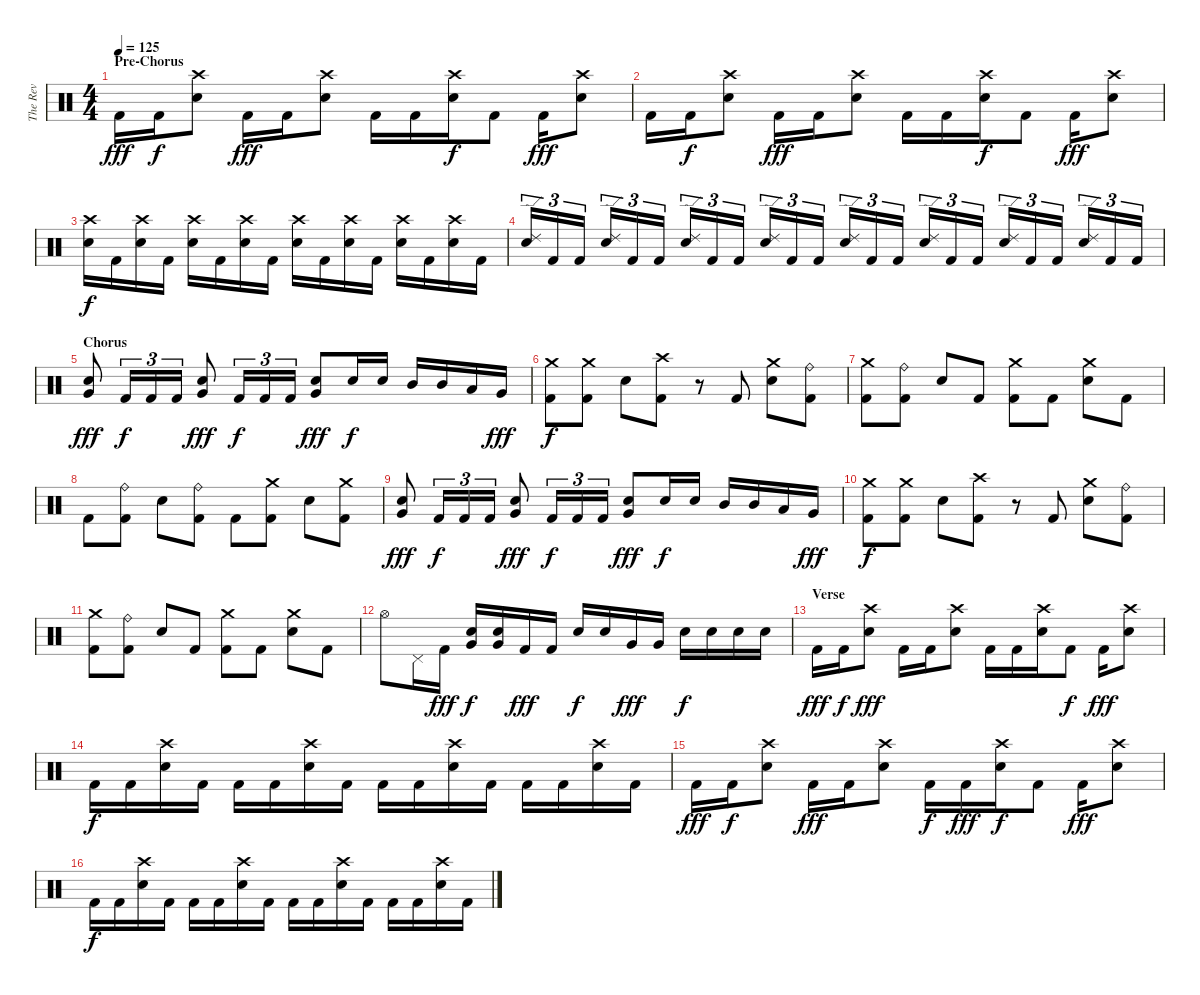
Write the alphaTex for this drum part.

\track ("The Rev" "The Rev") {instrument percussion}
\staff {score}
\articulation defaults
\ts (4 4)
\section ("" "Pre-Chorus")
\tempo 125
\clef neutral
\ks c "Kick (hit) 2".16{dy fff} "Kick (hit) 2".16{dy f}
("Crash high (hit)" "Electric Snare (hit)").8 "Kick (hit) 2".16{dy fff} "Kick (hit) 2".16 ("Crash high (hit)" "Electric Snare (hit)").8 "Kick (hit) 2".16 "Kick (hit) 2".16 ("Crash high (hit)" "Electric Snare (hit)").16{dy f} "Kick (hit) 2".8 "Kick (hit) 2".16{dy fff} ("Crash high (hit)" "Electric Snare (hit)").8 |
"Kick (hit) 2".16 "Kick (hit) 2".16{dy f} ("Crash high (hit)" "Electric Snare (hit)").8 "Kick (hit) 2".16{dy fff} "Kick (hit) 2".16 ("Crash high (hit)" "Electric Snare (hit)").8 "Kick (hit) 2".16 "Kick (hit) 2".16 ("Crash high (hit)" "Electric Snare (hit)").16{dy f} "Kick (hit) 2".8 "Kick (hit) 2".16{dy fff} ("Crash high (hit)" "Electric Snare (hit)").8 |
("Crash high (hit)" "Electric Snare (hit)").16{dy f} "Kick (hit) 2".16 ("Crash high (hit)" "Electric Snare (hit)").16 "Kick (hit) 2".16 ("Crash high (hit)" "Electric Snare (hit)").16 "Kick (hit) 2".16 ("Crash high (hit)" "Electric Snare (hit)").16 "Kick (hit) 2".16 ("Crash high (hit)" "Electric Snare (hit)").16 "Kick (hit) 2".16 ("Crash high (hit)" "Electric Snare (hit)").16 "Kick (hit) 2".16 ("Crash high (hit)" "Electric Snare (hit)").16 "Kick (hit) 2".16 ("Crash high (hit)" "Electric Snare (hit)").16 "Kick (hit) 2".16 |
("Ride (edge) 2" "Electric Snare (hit)").16{tu (3 2)} "Kick (hit) 2".16{tu (3 2)} "Kick (hit) 2".16{tu (3 2)} ("Ride (edge) 2" "Electric Snare (hit)").16{tu (3 2)} "Kick (hit) 2".16{tu (3 2)} "Kick (hit) 2".16{tu (3 2)} ("Ride (edge) 2" "Electric Snare (hit)").16{tu (3 2)} "Kick (hit) 2".16{tu (3 2)} "Kick (hit) 2".16{tu (3 2)} ("Ride (edge) 2" "Electric Snare (hit)").16{tu (3 2)} "Kick (hit) 2".16{tu (3 2)} "Kick (hit) 2".16{tu (3 2)} ("Ride (edge) 2" "Electric Snare (hit)").16{tu (3 2)} "Kick (hit) 2".16{tu (3 2)} "Kick (hit) 2".16{tu (3 2)} ("Ride (edge) 2" "Electric Snare (hit)").16{tu (3 2)} "Kick (hit) 2".16{tu (3 2)} "Kick (hit) 2".16{tu (3 2)} ("Ride (edge) 2" "Electric Snare (hit)").16{tu (3 2)} "Kick (hit) 2".16{tu (3 2)} "Kick (hit) 2".16{tu (3 2)} ("Ride (edge) 2" "Electric Snare (hit)").16{tu (3 2)} "Kick (hit) 2".16{tu (3 2)} "Kick (hit) 2".16{tu (3 2)} |
\section ("" "Chorus")
("Very Low Tom (hit)" "Electric Snare (hit)").8{dy fff} "Kick (hit) 2".16{tu (3 2) dy f} "Kick (hit) 2".16{tu (3 2)} "Kick (hit) 2".16{tu (3 2)} ("Very Low Tom (hit)" "Electric Snare (hit)").8{dy fff} "Kick (hit) 2".16{tu (3 2) dy f} "Kick (hit) 2".16{tu (3 2)} "Kick (hit) 2".16{tu (3 2)} ("Very Low Tom (hit)" "Electric Snare (hit)").8{dy fff} "Electric Snare (hit)".16{dy f} "Electric Snare (hit)".16 "Mid Tom (hit)".16 "Mid Tom (hit)".16 "Low Tom (hit)".16 "Very Low Tom (hit)".16{dy fff} |
("Crash medium (hit)" "Kick (hit) 2").8{dy f} ("Crash medium (hit)" "Kick (hit) 2").8 "Electric Snare (hit)".8 ("Crash high (hit)" "Kick (hit) 2").8 r.8 "Kick (hit) 2".8 ("Crash medium (hit)" "Electric Snare (hit)").8 ("Ride (bell)" "Kick (hit) 2").8 |
("Crash medium (hit)" "Kick (hit) 2").8 ("Ride (bell)" "Kick (hit) 2").8 "Electric Snare (hit)".8 "Kick (hit) 2".8 ("Crash medium (hit)" "Kick (hit) 2").8 "Kick (hit) 2".8 ("Crash medium (hit)" "Electric Snare (hit)").8 "Kick (hit) 2".8 |
"Kick (hit) 2".8 ("Ride (bell)" "Kick (hit) 2").8 "Electric Snare (hit)".8 ("Ride (bell)" "Kick (hit) 2").8 "Kick (hit) 2".8 ("Crash medium (hit)" "Kick (hit) 2").8 "Electric Snare (hit)".8 ("Crash medium (hit)" "Kick (hit) 2").8 |
("Very Low Tom (hit)" "Electric Snare (hit)").8{dy fff} "Kick (hit) 2".16{tu (3 2) dy f} "Kick (hit) 2".16{tu (3 2)} "Kick (hit) 2".16{tu (3 2)} ("Very Low Tom (hit)" "Electric Snare (hit)").8{dy fff} "Kick (hit) 2".16{tu (3 2) dy f} "Kick (hit) 2".16{tu (3 2)} "Kick (hit) 2".16{tu (3 2)} ("Very Low Tom (hit)" "Electric Snare (hit)").8{dy fff} "Electric Snare (hit)".16{dy f} "Electric Snare (hit)".16 "Mid Tom (hit)".16 "Mid Tom (hit)".16 "Low Tom (hit)".16 "Very Low Tom (hit)".16{dy fff} |
("Crash medium (hit)" "Kick (hit) 2").8{dy f} ("Crash medium (hit)" "Kick (hit) 2").8 "Electric Snare (hit)".8 ("Crash high (hit)" "Kick (hit) 2").8 r.8 "Kick (hit) 2".8 ("Crash medium (hit)" "Electric Snare (hit)").8 ("Ride (bell)" "Kick (hit) 2").8 |
("Crash medium (hit)" "Kick (hit) 2").8 ("Ride (bell)" "Kick (hit) 2").8 "Electric Snare (hit)".8 "Kick (hit) 2".8 ("Crash medium (hit)" "Kick (hit) 2").8 "Kick (hit) 2".8 ("Crash medium (hit)" "Electric Snare (hit)").8 "Kick (hit) 2".8 |
"Hi-Hat (open)".8 "Pedal Hi-Hat (hit)".16 "Kick (hit) 2".16{dy fff} ("Very Low Tom (hit)" "Electric Snare (hit)").16{dy f} ("Very Low Tom (hit)" "Electric Snare (hit)").16 "Kick (hit) 2".16{dy fff} "Kick (hit) 2".16 "Electric Snare (hit)".16{dy f} "Electric Snare (hit)".16 "Very Low Tom (hit)".16{dy fff} "Very Low Tom (hit)".16 "Electric Snare (hit)".16{dy f} "Electric Snare (hit)".16 "Electric Snare (hit)".16 "Electric Snare (hit)".16 |
\section ("" "Verse")
"Kick (hit) 2".16{dy fff} "Kick (hit) 2".16{dy f} ("Crash high (hit)" "Electric Snare (hit)").8{dy fff} "Kick (hit) 2".16 "Kick (hit) 2".16 ("Crash high (hit)" "Electric Snare (hit)").8 "Kick (hit) 2".16 "Kick (hit) 2".16 ("Crash high (hit)" "Electric Snare (hit)").16 "Kick (hit) 2".8{dy f} "Kick (hit) 2".16{dy fff} ("Crash high (hit)" "Electric Snare (hit)").8 |
"Kick (hit) 2".16{dy f} "Kick (hit) 2".16 ("Crash high (hit)" "Electric Snare (hit)").16 "Kick (hit) 2".16 "Kick (hit) 2".16 "Kick (hit) 2".16 ("Crash high (hit)" "Electric Snare (hit)").16 "Kick (hit) 2".16 "Kick (hit) 2".16 "Kick (hit) 2".16 ("Crash high (hit)" "Electric Snare (hit)").16 "Kick (hit) 2".16 "Kick (hit) 2".16 "Kick (hit) 2".16 ("Crash high (hit)" "Electric Snare (hit)").16 "Kick (hit) 2".16 |
"Kick (hit) 2".16{dy fff} "Kick (hit) 2".16{dy f} ("Crash high (hit)" "Electric Snare (hit)").8 "Kick (hit) 2".16{dy fff} "Kick (hit) 2".16 ("Crash high (hit)" "Electric Snare (hit)").8 "Kick (hit) 2".16{dy f} "Kick (hit) 2".16{dy fff} ("Crash high (hit)" "Electric Snare (hit)").16{dy f} "Kick (hit) 2".8 "Kick (hit) 2".16{dy fff} ("Crash high (hit)" "Electric Snare (hit)").8 |
"Kick (hit) 2".16{dy f} "Kick (hit) 2".16 ("Crash high (hit)" "Electric Snare (hit)").16 "Kick (hit) 2".16 "Kick (hit) 2".16 "Kick (hit) 2".16 ("Crash high (hit)" "Electric Snare (hit)").16 "Kick (hit) 2".16 "Kick (hit) 2".16 "Kick (hit) 2".16 ("Crash high (hit)" "Electric Snare (hit)").16 "Kick (hit) 2".16 "Kick (hit) 2".16 "Kick (hit) 2".16 ("Crash high (hit)" "Electric Snare (hit)").16 "Kick (hit) 2".16
